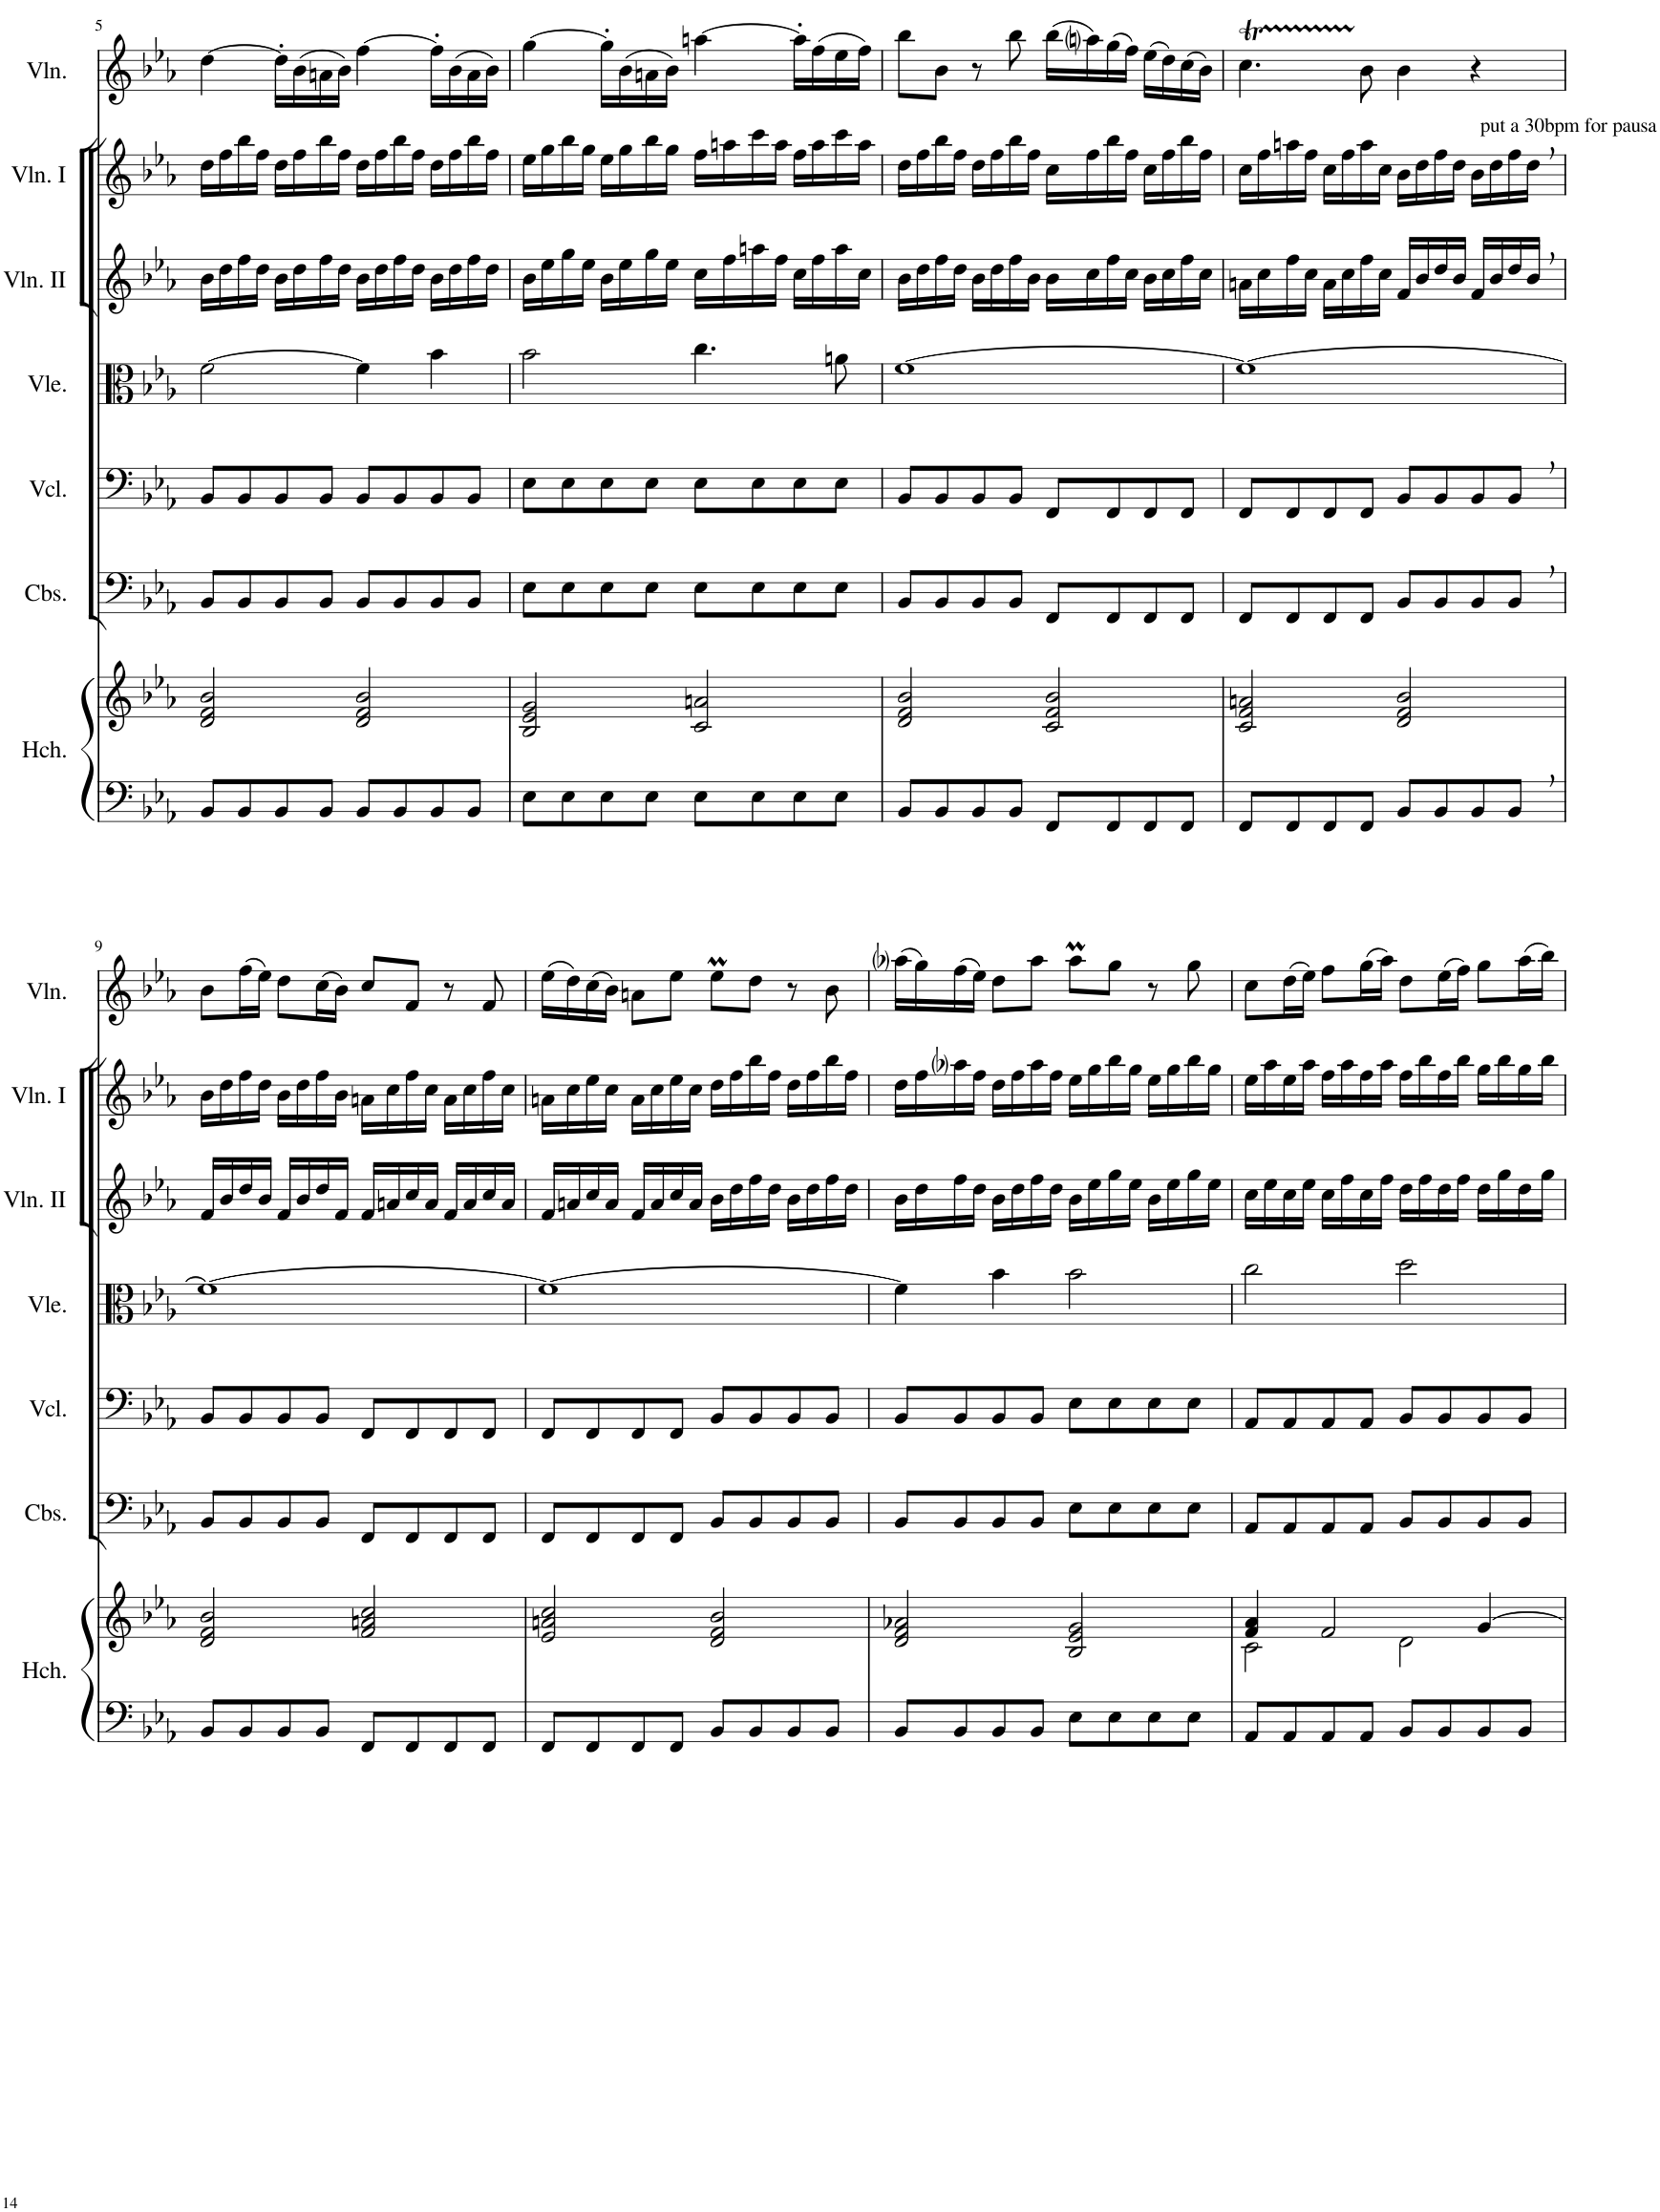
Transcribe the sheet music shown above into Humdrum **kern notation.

**kern	**kern	**kern	**kern	**kern	**kern	**kern	**kern
*part7	*part7	*part6	*part5	*part4	*part3	*part2	*part1
*staff8	*staff7	*staff6	*staff5	*staff4	*staff3	*staff2	*staff1
*I"Organ or Harpsichord	*	*I"Contrabassi	*I"Violoncelli	*I"Viole	*I"Violino II	*I"Violino I	*I"Violino principale
*I'Hch.	*	*I'Cbs.	*I'Vcl.	*I'Vle.	*I'Vln. II	*I'Vln. I	*I'Vln.
!!LO:PB:g=z
*clefF4	*clefG2	*clefF4	*clefF4	*clefC3	*clefG2	*clefG2	*clefG2
*	*	*Trd7c12	*	*	*	*	*
*k[b-e-a-]	*k[b-e-a-]	*k[b-e-a-]	*k[b-e-a-]	*k[b-e-a-]	*k[b-e-a-]	*k[b-e-a-]	*k[b-e-a-]
*M4/4	*M4/4	*M4/4	*M4/4	*M4/4	*M4/4	*M4/4	*M4/4
*met(c)	*met(c)	*met(c)	*met(c)	*met(c)	*met(c)	*met(c)	*met(c)
=5	=5	=5	=5	=5	=5	=5	=5
8BB-/L	2d/ 2f/ 2b-/	8BB-/L	8BB-/L	[2f\	16b-\LL	16dd\LL	[4dd\
.	.	.	.	.	16dd\	16ff\	.
8BB-/	.	8BB-/	8BB-/	.	16ff\	16bb-\	.
.	.	.	.	.	16dd\JJ	16ff\JJ	.
8BB-/	.	8BB-/	8BB-/	.	16b-\LL	16dd\LL	16dd'\LL]
.	.	.	.	.	16dd\	16ff\	(16b-\
8BB-/J	.	8BB-/J	8BB-/J	.	16ff\	16bb-\	16an\
.	.	.	.	.	16dd\JJ	16ff\JJ	16b-\JJ)
8BB-/L	2d/ 2f/ 2b-/	8BB-/L	8BB-/L	4f\]	16b-\LL	16dd\LL	[4ff\
.	.	.	.	.	16dd\	16ff\	.
8BB-/	.	8BB-/	8BB-/	.	16ff\	16bb-\	.
.	.	.	.	.	16dd\JJ	16ff\JJ	.
8BB-/	.	8BB-/	8BB-/	4b-\	16b-\LL	16dd\LL	16ff'\LL]
.	.	.	.	.	16dd\	16ff\	(16b-\
8BB-/J	.	8BB-/J	8BB-/J	.	16ff\	16bb-\	16a\
.	.	.	.	.	16dd\JJ	16ff\JJ	16b-\JJ)
=6	=6	=6	=6	=6	=6	=6	=6
8E-\L	2B-/ 2e-/ 2g/	8E-\L	8E-\L	2b-\	16b-\LL	16ee-\LL	[4gg\
.	.	.	.	.	16ee-\	16gg\	.
8E-\	.	8E-\	8E-\	.	16gg\	16bb-\	.
.	.	.	.	.	16ee-\JJ	16gg\JJ	.
8E-\	.	8E-\	8E-\	.	16b-\LL	16ee-\LL	16gg'\LL]
.	.	.	.	.	16ee-\	16gg\	(16b-\
8E-\J	.	8E-\J	8E-\J	.	16gg\	16bb-\	16an\
.	.	.	.	.	16ee-\JJ	16gg\JJ	16b-\JJ)
8E-\L	2c/ 2an/	8E-\L	8E-\L	4.cc\	16cc\LL	16ff\LL	[4aan\
.	.	.	.	.	16ff\	16aan\	.
8E-\	.	8E-\	8E-\	.	16aan\	16ccc\	.
.	.	.	.	.	16ff\JJ	16aa\JJ	.
8E-\	.	8E-\	8E-\	.	16cc\LL	16ff\LL	16aa'\LL]
.	.	.	.	.	16ff\	16aa\	(16ff\
8E-\J	.	8E-\J	8E-\J	8an\	16aa\	16ccc\	16ee-\
.	.	.	.	.	16cc\JJ	16aa\JJ	16ff\JJ)
=7	=7	=7	=7	=7	=7	=7	=7
8BB-/L	2d/ 2f/ 2b-/	8BB-/L	8BB-/L	[1f	16b-\LL	16dd\LL	8bb-\L
.	.	.	.	.	16dd\	16ff\	.
8BB-/	.	8BB-/	8BB-/	.	16ff\	16bb-\	8b-\J
.	.	.	.	.	16dd\JJ	16ff\JJ	.
8BB-/	.	8BB-/	8BB-/	.	16b-\LL	16dd\LL	8r
.	.	.	.	.	16dd\	16ff\	.
8BB-/J	.	8BB-/J	8BB-/J	.	16ff\	16bb-\	8bb-\
.	.	.	.	.	16b-\JJ	16ff\JJ	.
8FF/L	2c/ 2f/ 2b-/	8FF/L	8FF/L	.	16b-\LL	16cc\LL	(16bb-\LL
.	.	.	.	.	16cc\	16ff\	16aani\)
8FF/	.	8FF/	8FF/	.	16ff\	16bb-\	(16gg\
.	.	.	.	.	16cc\JJ	16ff\JJ	16ff\JJ)
8FF/	.	8FF/	8FF/	.	16b-\LL	16cc\LL	(16ee-\LL
.	.	.	.	.	16cc\	16ff\	16dd\)
8FF/J	.	8FF/J	8FF/J	.	16ff\	16bb-\	(16cc\
.	.	.	.	.	16cc\JJ	16ff\JJ	16b-\JJ)
=8	=8	=8	=8	=8	=8	=8	=8
*	*	*	*	*	*	*	*^
8FF/L	2c/ 2f/ 2an/	8FF/L	8FF/L	1f_	16an\LL	16cc\LL	4.ccT\	2...ryy
.	.	.	.	.	16cc\	16ff\	.	.
8FF/	.	8FF/	8FF/	.	16ff\	16aan\	.	.
.	.	.	.	.	16cc\JJ	16ff\JJ	.	.
8FF/	.	8FF/	8FF/	.	16a\LL	16cc\LL	.	.
.	.	.	.	.	16cc\	16ff\	.	.
8FF/J	.	8FF/J	8FF/J	.	16ff\	16aa\	8b-\	.
.	.	.	.	.	16cc\JJ	16cc\JJ	.	.
8BB-/L	2d/ 2f/ 2b-/	8BB-/L	8BB-/L	.	16f/LL	16b-\LL	4b-\	.
.	.	.	.	.	16b-/	16dd\	.	.
8BB-/	.	8BB-/	8BB-/	.	16dd/	16ff\	.	.
.	.	.	.	.	16b-/JJ	16dd\JJ	.	.
8BB-/	.	8BB-/	8BB-/	.	16f/LL	16b-\LL	4r	.
.	.	.	.	.	16b-/	16dd\	.	.
8BB-,/J	.	8BB-,/J	8BB-,/J	.	16dd/	16ff\	.	.
*	*	*	*	*	*	*	*MM30	*
!	!	!	!	!	!	!LO:TX:a:t=put a 30bpm for pausa	!	!
.	.	.	.	.	16b-,/JJ	16dd,\JJ	.	16ryy
*	*	*	*	*	*	*	*v	*v
!!LO:LB:g=z
=9	=9	=9	=9	=9	=9	=9	=9
*	*	*	*	*	*	*	*MM36
8BB-/L	2d/ 2f/ 2b-/	8BB-/L	8BB-/L	1f_	16f/LL	16b-\LL	8b-\L
.	.	.	.	.	16b-/	16dd\	.
8BB-/	.	8BB-/	8BB-/	.	16dd/	16ff\	(16ff\L
.	.	.	.	.	16b-/JJ	16dd\JJ	16ee-\JJ)
8BB-/	.	8BB-/	8BB-/	.	16f/LL	16b-\LL	8dd\L
.	.	.	.	.	16b-/	16dd\	.
8BB-/J	.	8BB-/J	8BB-/J	.	16dd/	16ff\	(16cc\L
.	.	.	.	.	16f/JJ	16b-\JJ	16b-\JJ)
8FF/L	2f/ 2an/ 2cc/	8FF/L	8FF/L	.	16f/LL	16an\LL	8cc/L
.	.	.	.	.	16an/	16cc\	.
8FF/	.	8FF/	8FF/	.	16cc/	16ff\	8f/J
.	.	.	.	.	16a/JJ	16cc\JJ	.
8FF/	.	8FF/	8FF/	.	16f/LL	16a\LL	8r
.	.	.	.	.	16a/	16cc\	.
8FF/J	.	8FF/J	8FF/J	.	16cc/	16ff\	8f/
.	.	.	.	.	16a/JJ	16cc\JJ	.
=10	=10	=10	=10	=10	=10	=10	=10
8FF/L	2e-/ 2an/ 2cc/	8FF/L	8FF/L	1f_	16f/LL	16an\LL	(16ee-\LL
.	.	.	.	.	16an/	16cc\	16dd\)
8FF/	.	8FF/	8FF/	.	16cc/	16ee-\	(16cc\
.	.	.	.	.	16a/JJ	16cc\JJ	16b-\JJ)
8FF/	.	8FF/	8FF/	.	16f/LL	16a\LL	8an\L
.	.	.	.	.	16a/	16cc\	.
8FF/J	.	8FF/J	8FF/J	.	16cc/	16ee-\	8ee-\J
.	.	.	.	.	16a/JJ	16cc\JJ	.
*	*	*	*	*	*	*	*MM32
8BB-/L	2d/ 2f/ 2b-/	8BB-/L	8BB-/L	.	16b-\LL	16dd\LL	8ee-M\L
.	.	.	.	.	16dd\	16ff\	.
*	*	*	*	*	*	*	*MM36
8BB-/	.	8BB-/	8BB-/	.	16ff\	16bb-\	8dd\J
.	.	.	.	.	16dd\JJ	16ff\JJ	.
8BB-/	.	8BB-/	8BB-/	.	16b-\LL	16dd\LL	8r
.	.	.	.	.	16dd\	16ff\	.
8BB-/J	.	8BB-/J	8BB-/J	.	16ff\	16bb-\	8b-\
.	.	.	.	.	16dd\JJ	16ff\JJ	.
=11	=11	=11	=11	=11	=11	=11	=11
8BB-/L	2d/ 2f/ 2a-X/	8BB-/L	8BB-/L	4f\]	16b-\LL	16dd\LL	(16aa-i\LL
.	.	.	.	.	16dd\	16ff\	16gg\)
8BB-/	.	8BB-/	8BB-/	.	16ff\	16aa-i\	(16ff\
.	.	.	.	.	16dd\JJ	16ff\JJ	16ee-\JJ)
8BB-/	.	8BB-/	8BB-/	4b-\	16b-\LL	16dd\LL	8dd\L
.	.	.	.	.	16dd\	16ff\	.
8BB-/J	.	8BB-/J	8BB-/J	.	16ff\	16aa-\	8aa-\J
.	.	.	.	.	16dd\JJ	16ff\JJ	.
*	*	*	*	*	*	*	*MM32
8E-\L	2B-/ 2e-/ 2g/	8E-\L	8E-\L	2b-\	16b-\LL	16ee-\LL	8aa-M\L
.	.	.	.	.	16ee-\	16gg\	.
*	*	*	*	*	*	*	*MM36
8E-\	.	8E-\	8E-\	.	16gg\	16bb-\	8gg\J
.	.	.	.	.	16ee-\JJ	16gg\JJ	.
8E-\	.	8E-\	8E-\	.	16b-\LL	16ee-\LL	8r
.	.	.	.	.	16ee-\	16gg\	.
8E-\J	.	8E-\J	8E-\J	.	16gg\	16bb-\	8gg\
.	.	.	.	.	16ee-\JJ	16gg\JJ	.
=12	=12	=12	=12	=12	=12	=12	=12
*	*^	*	*	*	*	*	*
8AA-/L	4f/ 4a-/	2c\	8AA-/L	8AA-/L	2cc\	16cc\LL	16ee-\LL	8cc\L
.	.	.	.	.	.	16ee-\	16aa-\	.
8AA-/	.	.	8AA-/	8AA-/	.	16cc\	16ee-\	(16dd\L
.	.	.	.	.	.	16ee-\JJ	16aa-\JJ	16ee-\JJ)
8AA-/	2f/	.	8AA-/	8AA-/	.	16cc\LL	16ff\LL	8ff\L
.	.	.	.	.	.	16ff\	16aa-\	.
8AA-/J	.	.	8AA-/J	8AA-/J	.	16cc\	16ff\	(16gg\L
.	.	.	.	.	.	16ff\JJ	16aa-\JJ	16aa-\JJ)
8BB-/L	.	2d\	8BB-/L	8BB-/L	2dd\	16dd\LL	16ff\LL	8dd\L
.	.	.	.	.	.	16ff\	16bb-\	.
8BB-/	.	.	8BB-/	8BB-/	.	16dd\	16ff\	(16ee-\L
.	.	.	.	.	.	16ff\JJ	16bb-\JJ	16ff\JJ)
8BB-/	[4g/	.	8BB-/	8BB-/	.	16dd\LL	16gg\LL	8gg\L
.	.	.	.	.	.	16gg\	16bb-\	.
8BB-/J	.	.	8BB-/J	8BB-/J	.	16dd\	16gg\	(16aa-\L
.	.	.	.	.	.	16gg\JJ	16bb-\JJ	16bb-\JJ)
*	*v	*v	*	*	*	*	*	*
=	=	=	=	=	=	=	=
*-	*-	*-	*-	*-	*-	*-	*-
